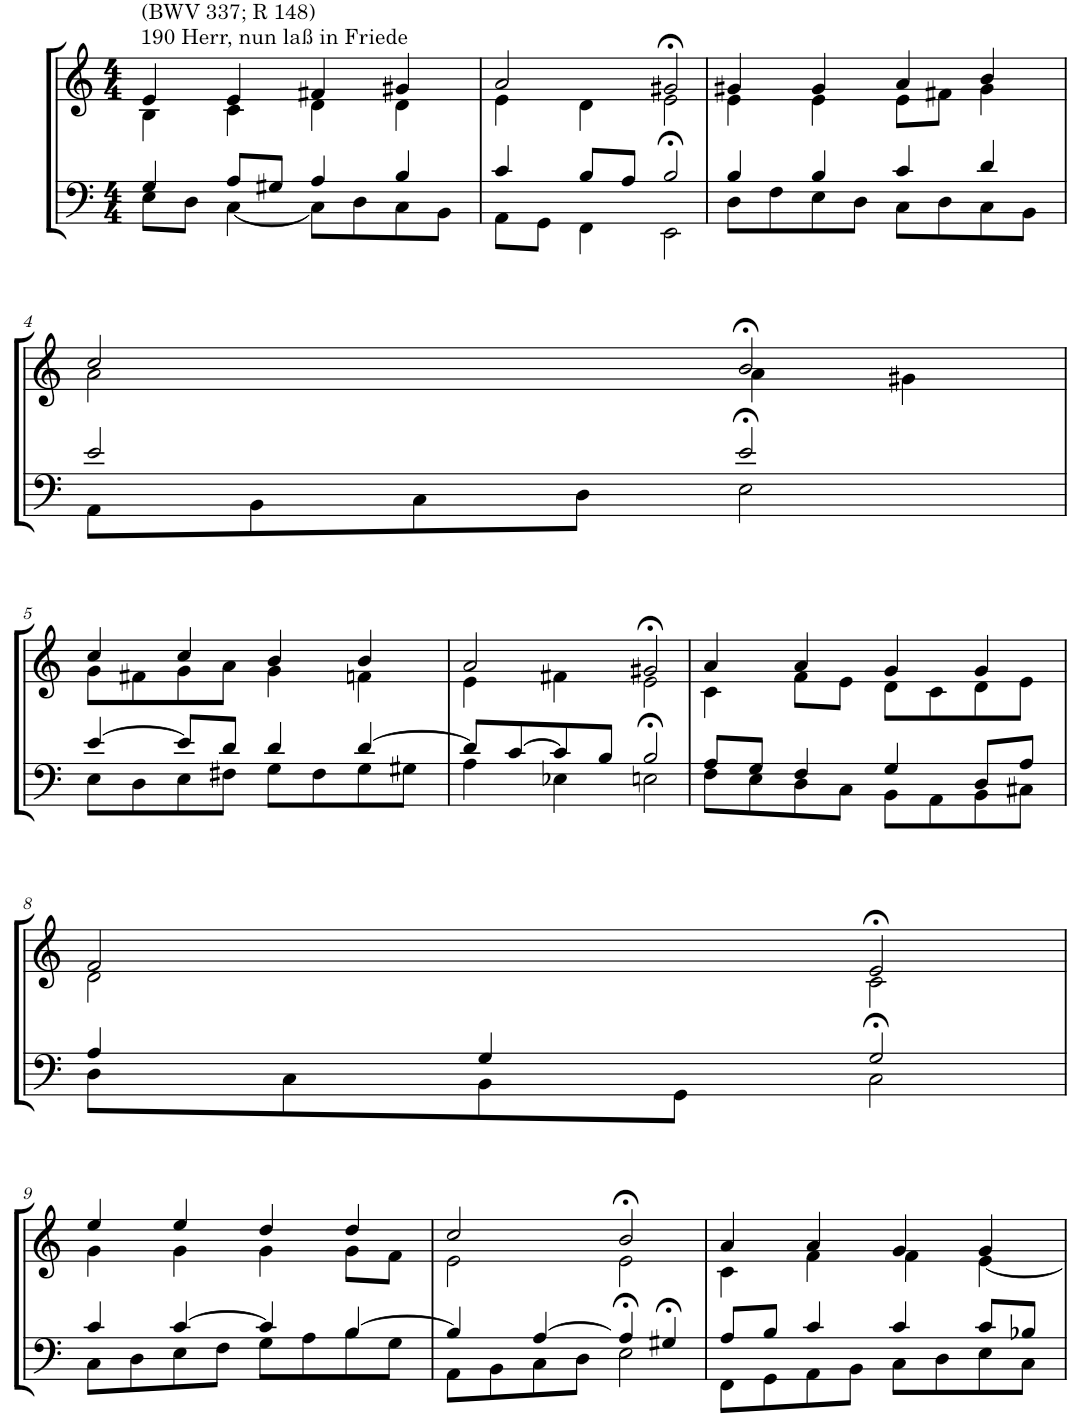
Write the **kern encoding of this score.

**kern	**kern
*part2	*part1
*staff2	*staff1
*I"Tenor/Baß	*I"Sopran/Alt
*clefF4	*clefG2
*k[]	*k[]
*M4/4	*M4/4
=1	=1
*^	*^
!	!	!LO:TX:a:t=190 Herr, nun laß in Friede	!
!	!	!LO:TX:a:t=(BWV 337; R 148)	!
4G/	8E\L	4e/	4B\
.	8D\J	.	.
8A/L	[4C\	4e/	4c\
8G#X/J	.	.	.
4A/	8C\L]	4f#X/	4d\
.	8D\	.	.
4B/	8C\	4g#X/	4d\
.	8BB\J	.	.
=2	=2	=2	=2
4c/	8AA\L	2a/	4e\
.	8GG\J	.	.
8B/L	4FF\	.	4d\
8A/J	.	.	.
2B/	2EE>\	2g#X>/	2e\
=3	=3	=3	=3
4B/	8D\L	4g#X/	4e\
.	8F\	.	.
4B/	8E\	4g#/	4e\
.	8D\J	.	.
4c/	8C\L	4a/	8e\L
.	8D\	.	8f#X\J
4d/	8C\	4b/	4g#\
.	8BB\J	.	.
!!LO:LB:g=z	!!
=4	=4	=4	=4
2e/	8AA\L	2cc/	2a\
.	8BB\	.	.
.	8C\	.	.
.	8D\J	.	.
2e/	2E>\	2b>/	4a\
.	.	.	4g#X\
!!LO:LB:g=z	!!
=5	=5	=5	=5
[4e/	8E\L	4cc/	8g\L
.	8D\	.	8f#X\
8e/L]	8E\	4cc/	8g\
8d/J	8F#X\J	.	8a\J
4d/	8G\L	4b/	4g\
.	8F#\	.	.
[4d/	8G\	4b/	4fn\
.	8G#X\J	.	.
=6	=6	=6	=6
8d/L]	4A\	2a/	4e\
[8c/	.	.	.
8c/]	4E-X\	.	4f#X\
8B/J	.	.	.
2B/	2En>\	2g#X>/	2e\
=7	=7	=7	=7
8A/L	8F\L	4a/	4c\
8G/J	8E\	.	.
4F/	8D\	4a/	8f\L
.	8C\J	.	8e\J
4G/	8BB\L	4g/	8d\L
.	8AA\	.	8c\
8D/L	8BB\	4g/	8d\
8A/J	8C#X\J	.	8e\J
!!LO:LB:g=z	!!
=8	=8	=8	=8
4A/	8D\L	2f/	2d\
.	8C\	.	.
4G/	8BB\	.	.
.	8GG\J	.	.
2G/	2C>\	2e>/	2c\
!!LO:LB:g=z	!!
=9	=9	=9	=9
4c/	8C\L	4ee/	4g\
.	8D\	.	.
[4c/	8E\	4ee/	4g\
.	8F\J	.	.
4c/]	8G\L	4dd/	4g\
.	8A\	.	.
[4B/	8B\	4dd/	8g\L
.	8G\J	.	8f\J
=10	=10	=10	=10
4B/]	8AA\L	2cc/	2e\
.	8BB\	.	.
[4A/	8C\	.	.
.	8D\J	.	.
4A/]	2E>\	2b>/	2e\
4G#X>/	.	.	.
=11	=11	=11	=11
8A/L	8FF\L	4a/	4c\
8B/J	8GG\	.	.
4c/	8AA\	4a/	4f\
.	8BB\J	.	.
4c/	8C\L	4g/	4f\
.	8D\	.	.
8c/L	8E\	4g/	[4e\
8B-X/J	8C\J	.	.
*v	*v	*	*
*	*v	*v
=	=
*-	*-
